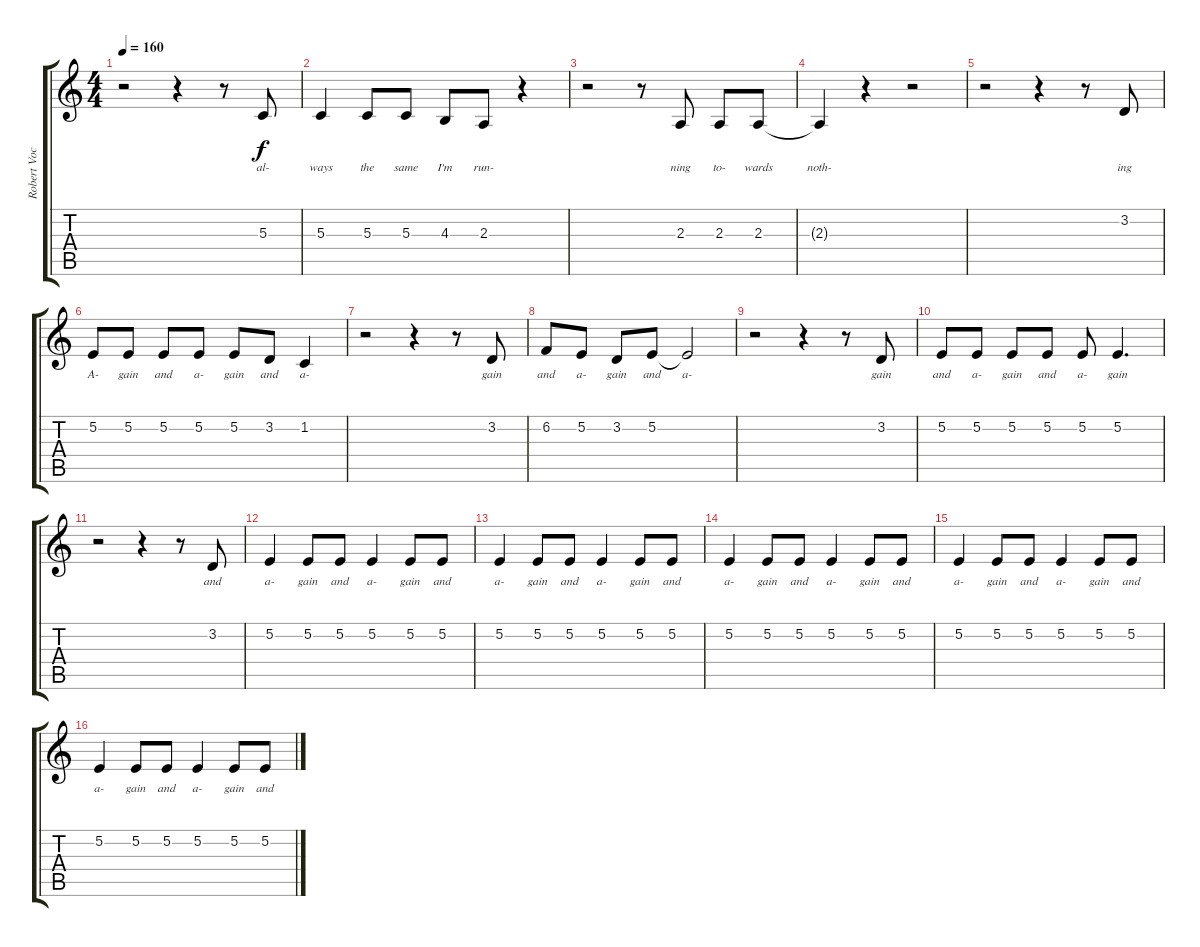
\track ("Robert Vocal" "Robert Voc") {instrument lead6voice}
\staff {score tabs}
\tuning (E4 B3 G3 D3 A2 E2) {hide}
\ts (4 4)
\tempo 160
\clef g2
\ks c
r.2{dy f} r.4 r.8 5.3.8{lyrics (0 "al-") lyrics (1 "") lyrics (2 "") lyrics (3 "") lyrics (4 "")} |
5.3.4{lyrics (0 "ways") lyrics (1 "") lyrics (2 "") lyrics (3 "") lyrics (4 "")} 5.3.8{lyrics (0 "the") lyrics (1 "") lyrics (2 "") lyrics (3 "") lyrics (4 "")} 5.3.8{lyrics (0 "same") lyrics (1 "") lyrics (2 "") lyrics (3 "") lyrics (4 "")} 4.3.8{lyrics (0 "I'm") lyrics (1 "") lyrics (2 "") lyrics (3 "") lyrics (4 "")} 2.3.8{lyrics (0 "run-") lyrics (1 "") lyrics (2 "") lyrics (3 "") lyrics (4 "")} r.4 |
r.2 r.8 2.3.8{lyrics (0 "ning") lyrics (1 "") lyrics (2 "") lyrics (3 "") lyrics (4 "")} 2.3.8{lyrics (0 "to-") lyrics (1 "") lyrics (2 "") lyrics (3 "") lyrics (4 "")} 2.3.8{lyrics (0 "wards") lyrics (1 "") lyrics (2 "") lyrics (3 "") lyrics (4 "")} |
2.3{t}.4{lyrics (0 "noth-") lyrics (1 "") lyrics (2 "") lyrics (3 "") lyrics (4 "")} r.4 r.2 |
r.2 r.4 r.8 3.2.8{lyrics (0 "ing") lyrics (1 "") lyrics (2 "") lyrics (3 "") lyrics (4 "")} |
5.2.8{lyrics (0 "A-") lyrics (1 "") lyrics (2 "") lyrics (3 "") lyrics (4 "")} 5.2.8{lyrics (0 "gain") lyrics (1 "") lyrics (2 "") lyrics (3 "") lyrics (4 "")} 5.2.8{lyrics (0 "and") lyrics (1 "") lyrics (2 "") lyrics (3 "") lyrics (4 "")} 5.2.8{lyrics (0 "a-") lyrics (1 "") lyrics (2 "") lyrics (3 "") lyrics (4 "")} 5.2.8{lyrics (0 "gain") lyrics (1 "") lyrics (2 "") lyrics (3 "") lyrics (4 "")} 3.2.8{lyrics (0 "and") lyrics (1 "") lyrics (2 "") lyrics (3 "") lyrics (4 "")} 1.2.4{lyrics (0 "a-") lyrics (1 "") lyrics (2 "") lyrics (3 "") lyrics (4 "")} |
r.2 r.4 r.8 3.2.8{lyrics (0 "gain") lyrics (1 "") lyrics (2 "") lyrics (3 "") lyrics (4 "")} |
6.2.8{lyrics (0 "and") lyrics (1 "") lyrics (2 "") lyrics (3 "") lyrics (4 "")} 5.2.8{lyrics (0 "a-") lyrics (1 "") lyrics (2 "") lyrics (3 "") lyrics (4 "")} 3.2.8{lyrics (0 "gain") lyrics (1 "") lyrics (2 "") lyrics (3 "") lyrics (4 "")} 5.2.8{lyrics (0 "and") lyrics (1 "") lyrics (2 "") lyrics (3 "") lyrics (4 "")} 5.2{t}.2{lyrics (0 "a-") lyrics (1 "") lyrics (2 "") lyrics (3 "") lyrics (4 "")} |
r.2 r.4 r.8 3.2.8{lyrics (0 "gain") lyrics (1 "") lyrics (2 "") lyrics (3 "") lyrics (4 "")} |
5.2.8{lyrics (0 "and") lyrics (1 "") lyrics (2 "") lyrics (3 "") lyrics (4 "")} 5.2.8{lyrics (0 "a-") lyrics (1 "") lyrics (2 "") lyrics (3 "") lyrics (4 "")} 5.2.8{lyrics (0 "gain") lyrics (1 "") lyrics (2 "") lyrics (3 "") lyrics (4 "")} 5.2.8{lyrics (0 "and") lyrics (1 "") lyrics (2 "") lyrics (3 "") lyrics (4 "")} 5.2.8{lyrics (0 "a-") lyrics (1 "") lyrics (2 "") lyrics (3 "") lyrics (4 "")} 5.2.4{d lyrics (0 "gain") lyrics (1 "") lyrics (2 "") lyrics (3 "") lyrics (4 "")} |
r.2 r.4 r.8 3.2.8{lyrics (0 "and") lyrics (1 "") lyrics (2 "") lyrics (3 "") lyrics (4 "")} |
5.2.4{lyrics (0 "a-") lyrics (1 "") lyrics (2 "") lyrics (3 "") lyrics (4 "")} 5.2.8{lyrics (0 "gain") lyrics (1 "") lyrics (2 "") lyrics (3 "") lyrics (4 "")} 5.2.8{lyrics (0 "and") lyrics (1 "") lyrics (2 "") lyrics (3 "") lyrics (4 "")} 5.2.4{lyrics (0 "a-") lyrics (1 "") lyrics (2 "") lyrics (3 "") lyrics (4 "")} 5.2.8{lyrics (0 "gain") lyrics (1 "") lyrics (2 "") lyrics (3 "") lyrics (4 "")} 5.2.8{lyrics (0 "and") lyrics (1 "") lyrics (2 "") lyrics (3 "") lyrics (4 "")} |
5.2.4{lyrics (0 "a-") lyrics (1 "") lyrics (2 "") lyrics (3 "") lyrics (4 "")} 5.2.8{lyrics (0 "gain") lyrics (1 "") lyrics (2 "") lyrics (3 "") lyrics (4 "")} 5.2.8{lyrics (0 "and") lyrics (1 "") lyrics (2 "") lyrics (3 "") lyrics (4 "")} 5.2.4{lyrics (0 "a-") lyrics (1 "") lyrics (2 "") lyrics (3 "") lyrics (4 "")} 5.2.8{lyrics (0 "gain") lyrics (1 "") lyrics (2 "") lyrics (3 "") lyrics (4 "")} 5.2.8{lyrics (0 "and") lyrics (1 "") lyrics (2 "") lyrics (3 "") lyrics (4 "")} |
5.2.4{lyrics (0 "a-") lyrics (1 "") lyrics (2 "") lyrics (3 "") lyrics (4 "")} 5.2.8{lyrics (0 "gain") lyrics (1 "") lyrics (2 "") lyrics (3 "") lyrics (4 "")} 5.2.8{lyrics (0 "and") lyrics (1 "") lyrics (2 "") lyrics (3 "") lyrics (4 "")} 5.2.4{lyrics (0 "a-") lyrics (1 "") lyrics (2 "") lyrics (3 "") lyrics (4 "")} 5.2.8{lyrics (0 "gain") lyrics (1 "") lyrics (2 "") lyrics (3 "") lyrics (4 "")} 5.2.8{lyrics (0 "and") lyrics (1 "") lyrics (2 "") lyrics (3 "") lyrics (4 "")} |
5.2.4{lyrics (0 "a-") lyrics (1 "") lyrics (2 "") lyrics (3 "") lyrics (4 "")} 5.2.8{lyrics (0 "gain") lyrics (1 "") lyrics (2 "") lyrics (3 "") lyrics (4 "")} 5.2.8{lyrics (0 "and") lyrics (1 "") lyrics (2 "") lyrics (3 "") lyrics (4 "")} 5.2.4{lyrics (0 "a-") lyrics (1 "") lyrics (2 "") lyrics (3 "") lyrics (4 "")} 5.2.8{lyrics (0 "gain") lyrics (1 "") lyrics (2 "") lyrics (3 "") lyrics (4 "")} 5.2.8{lyrics (0 "and") lyrics (1 "") lyrics (2 "") lyrics (3 "") lyrics (4 "")} |
5.2.4{lyrics (0 "a-") lyrics (1 "") lyrics (2 "") lyrics (3 "") lyrics (4 "")} 5.2.8{lyrics (0 "gain") lyrics (1 "") lyrics (2 "") lyrics (3 "") lyrics (4 "")} 5.2.8{lyrics (0 "and") lyrics (1 "") lyrics (2 "") lyrics (3 "") lyrics (4 "")} 5.2.4{lyrics (0 "a-") lyrics (1 "") lyrics (2 "") lyrics (3 "") lyrics (4 "")} 5.2.8{lyrics (0 "gain") lyrics (1 "") lyrics (2 "") lyrics (3 "") lyrics (4 "")} 5.2.8{lyrics (0 "and") lyrics (1 "") lyrics (2 "") lyrics (3 "") lyrics (4 "")}
